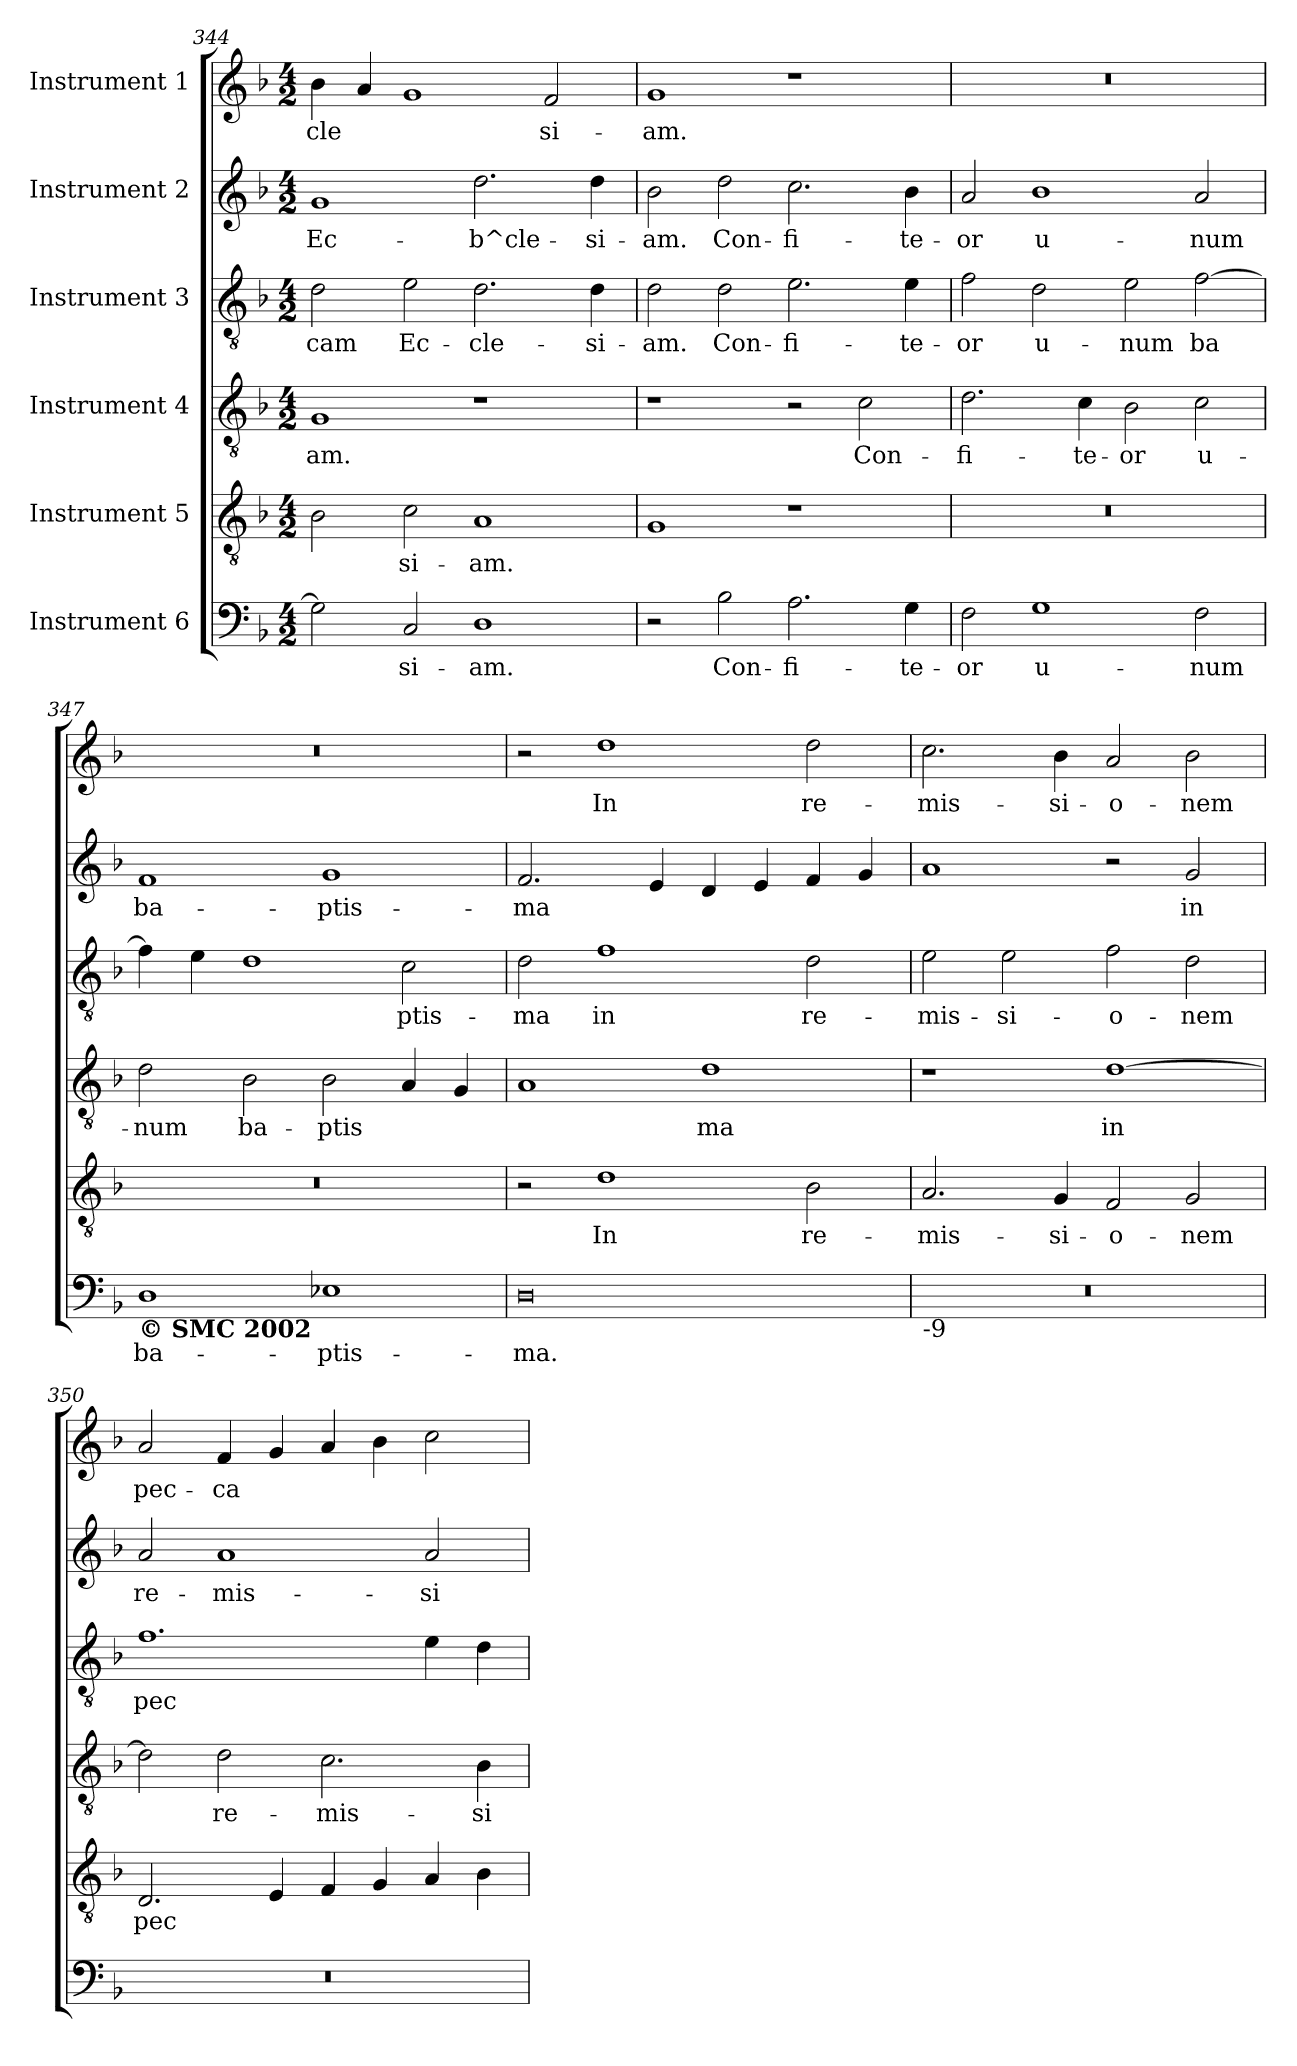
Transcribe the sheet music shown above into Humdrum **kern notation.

**kern	**text	**kern	**text	**kern	**text	**kern	**text	**kern	**text	**kern	**text
*part6	*part6	*part5	*part5	*part4	*part4	*part3	*part3	*part2	*part2	*part1	*part1
*staff6	*staff6	*staff5	*staff5	*staff4	*staff4	*staff3	*staff3	*staff2	*staff2	*staff1	*staff1
*I"Instrument 6	*	*I"Instrument 5	*	*I"Instrument 4	*	*I"Instrument 3	*	*I"Instrument 2	*	*I"Instrument 1	*
*clefF4	*	*clefGv2	*	*clefGv2	*	*clefGv2	*	*clefG2	*	*clefG2	*
*k[b-]	*	*k[b-]	*	*k[b-]	*	*k[b-]	*	*k[b-]	*	*k[b-]	*
*F:	*	*F:	*	*F:	*	*F:	*	*F:	*	*F:	*
*M4/2	*	*M4/2	*	*M4/2	*	*M4/2	*	*M4/2	*	*M4/2	*
=344	=344	=344	=344	=344	=344	=344	=344	=344	=344	=344	=344
!	!LO:LY:b:cj	!	!LO:LY:b:cj	!	!LO:LY:b:cj	!	!LO:LY:b:cj	!	!LO:LY:b:cj	!	!LO:LY:b:cj
2G\]	--	2B-\	--	1G	-am.	2d\	-cam	1g	Ec-	4b-\	-cle-
!	!	!	!	!	!	!	!	!	!	!	!LO:LY:b:cj
.	.	.	.	.	.	.	.	.	.	4a/	--
!	!LO:LY:b:cj	!	!LO:LY:b:cj	!	!	!	!LO:LY:b:cj	!	!	!	!LO:LY:b:cj
2C/	-si-	2c\	-si-	.	.	2e\	Ec-	.	.	1g	--
!	!LO:LY:b:cj	!	!LO:LY:b:cj	!	!	!	!LO:LY:b:cj	!	!LO:LY:b:cj	!	!
1D	-am.	1A	-am.	1r	.	2.d\	-cle-	2.dd\	-b^cle-	.	.
!	!	!	!	!	!	!	!	!	!	!	!LO:LY:b:cj
.	.	.	.	.	.	.	.	.	.	2f/	-si-
!	!	!	!	!	!	!	!LO:LY:b:cj	!	!LO:LY:b:cj	!	!
.	.	.	.	.	.	4d\	-si-	4dd\	-si-	.	.
=345	=345	=345	=345	=345	=345	=345	=345	=345	=345	=345	=345
!	!	!	!LO:LY:b:cj	!	!	!	!LO:LY:b:cj	!	!LO:LY:b:cj	!	!LO:LY:b:cj
2r	.	1G	.	1r	.	2d\	-am.	2b-\	-am.	1g	-am.
!	!LO:LY:b:cj	!	!	!	!	!	!LO:LY:b:cj	!	!LO:LY:b:cj	!	!
2B-\	Con-	.	.	.	.	2d\	Con-	2dd\	Con-	.	.
!	!LO:LY:b:cj	!	!	!	!	!	!LO:LY:b:cj	!	!LO:LY:b:cj	!	!
2.A\	-fi-	1r	.	2r	.	2.e\	-fi-	2.cc\	-fi-	1r	.
!	!	!	!	!	!LO:LY:b:cj	!	!	!	!	!	!
.	.	.	.	2c\	Con-	.	.	.	.	.	.
!	!LO:LY:b:cj	!	!	!	!	!	!LO:LY:b:cj	!	!LO:LY:b:cj	!	!
4G\	-te-	.	.	.	.	4e\	-te-	4b-\	-te-	.	.
!!LO:PB:g=z
=346	=346	=346	=346	=346	=346	=346	=346	=346	=346	=346	=346
!	!LO:LY:b:cj	!	!	!	!LO:LY:b:cj	!	!LO:LY:b:cj	!	!LO:LY:b:cj	!	!
2F\	-or	0r	.	2.d\	-fi-	2f\	-or	2a/	-or	0r	.
!	!LO:LY:b:cj	!	!	!	!	!	!LO:LY:b:cj	!	!LO:LY:b:cj	!	!
1G	u-	.	.	.	.	2d\	u-	1b-	u-	.	.
!	!	!	!	!	!LO:LY:b:cj	!	!	!	!	!	!
.	.	.	.	4c\	-te-	.	.	.	.	.	.
!	!	!	!	!	!LO:LY:b:cj	!	!LO:LY:b:cj	!	!	!	!
.	.	.	.	2B-\	-or	2e\	-num	.	.	.	.
!	!LO:LY:b:cj	!	!	!	!LO:LY:b:cj	!	!LO:LY:b:cj	!	!LO:LY:b:cj	!	!
2F\	-num	.	.	2c\	u-	[>2f\	ba-	2a/	-num	.	.
=347	=347	=347	=347	=347	=347	=347	=347	=347	=347	=347	=347
!LO:TX:b:B:t=© SMC 2002	!	!	!	!	!	!	!	!	!	!	!
!	!LO:LY:b:cj	!	!	!	!LO:LY:b:cj	!	!LO:LY:b:cj	!	!LO:LY:b:cj	!	!
1D	ba-	0r	.	2d\	-num	4f\]	--	1f	ba-	0r	.
!	!	!	!	!	!	!	!LO:LY:b:cj	!	!	!	!
.	.	.	.	.	.	4e\	--	.	.	.	.
!	!	!	!	!	!LO:LY:b:cj	!	!LO:LY:b:cj	!	!	!	!
.	.	.	.	2B-\	ba-	1d	--	.	.	.	.
!	!LO:LY:b:cj	!	!	!	!LO:LY:b:cj	!	!	!	!LO:LY:b:cj	!	!
1E-X	-ptis-	.	.	2B-\	-ptis-	.	.	1g	-ptis-	.	.
!	!	!	!	!	!LO:LY:b:cj	!	!LO:LY:b:cj	!	!	!	!
.	.	.	.	4A/	--	2c\	-ptis-	.	.	.	.
!	!	!	!	!	!LO:LY:b:cj	!	!	!	!	!	!
.	.	.	.	4G/	--	.	.	.	.	.	.
=348	=348	=348	=348	=348	=348	=348	=348	=348	=348	=348	=348
!	!LO:LY:b:cj	!	!	!	!LO:LY:b:cj	!	!LO:LY:b:cj	!	!LO:LY:b:cj	!	!
0D	-ma.	2r	.	1A	--	2d\	-ma	2.f/	-ma	2r	.
!	!	!	!LO:LY:b:cj	!	!	!	!LO:LY:b:cj	!	!	!	!LO:LY:b:cj
.	.	1d	In	.	.	1f	in	.	.	1dd	In
!	!	!	!	!	!	!	!	!	!LO:LY:b:cj	!	!
.	.	.	.	.	.	.	.	4e/	.	.	.
!	!	!	!	!	!LO:LY:b:cj	!	!	!	!LO:LY:b:cj	!	!
.	.	.	.	1d	-ma	.	.	4d/	.	.	.
!	!	!	!	!	!	!	!	!	!LO:LY:b:cj	!	!
.	.	.	.	.	.	.	.	4e/	.	.	.
!	!	!	!LO:LY:b:cj	!	!	!	!LO:LY:b:cj	!	!LO:LY:b:cj	!	!LO:LY:b:cj
.	.	2B-\	re-	.	.	2d\	re-	4f/	.	2dd\	re-
!	!	!	!	!	!	!	!	!	!LO:LY:b:cj	!	!
.	.	.	.	.	.	.	.	4g/	.	.	.
=349	=349	=349	=349	=349	=349	=349	=349	=349	=349	=349	=349
!LO:TX:b:t=-9	!	!	!	!	!	!	!	!	!	!	!
!	!	!	!LO:LY:b:cj	!	!	!	!LO:LY:b:cj	!	!LO:LY:b:cj	!	!LO:LY:b:cj
0r	.	2.A/	-mis-	1r	.	2e\	-mis-	1a	.	2.cc\	-mis-
!	!	!	!	!	!	!	!LO:LY:b:cj	!	!	!	!
.	.	.	.	.	.	2e\	-si-	.	.	.	.
!	!	!	!LO:LY:b:cj	!	!	!	!	!	!	!	!LO:LY:b:cj
.	.	4G/	-si-	.	.	.	.	.	.	4b-\	-si-
!	!	!	!LO:LY:b:cj	!	!LO:LY:b:cj	!	!LO:LY:b:cj	!	!	!	!LO:LY:b:cj
.	.	2F/	-o-	[>1d	in	2f\	-o-	2r	.	2a/	-o-
!	!	!	!LO:LY:b:cj	!	!	!	!LO:LY:b:cj	!	!LO:LY:b:cj	!	!LO:LY:b:cj
.	.	2G/	-nem	.	.	2d\	-nem	2g/	in	2b-\	-nem
=350	=350	=350	=350	=350	=350	=350	=350	=350	=350	=350	=350
!	!	!	!LO:LY:b:cj	!	!LO:LY:b:cj	!	!LO:LY:b:cj	!	!LO:LY:b:cj	!	!LO:LY:b:cj
0r	.	2.D/	pec-	2d\]	.	1.f	pec-	2a/	re-	2a/	pec-
!	!	!	!	!	!LO:LY:b:cj	!	!	!	!LO:LY:b:cj	!	!LO:LY:b:cj
.	.	.	.	2d\	re-	.	.	1a	-mis-	4f/	-ca-
!	!	!	!LO:LY:b:cj	!	!	!	!	!	!	!	!LO:LY:b:cj
.	.	4E/	--	.	.	.	.	.	.	4g/	--
!	!	!	!LO:LY:b:cj	!	!LO:LY:b:cj	!	!	!	!	!	!LO:LY:b:cj
.	.	4F/	--	2.c\	-mis-	.	.	.	.	4a/	--
!	!	!	!LO:LY:b:cj	!	!	!	!	!	!	!	!LO:LY:b:cj
.	.	4G/	--	.	.	.	.	.	.	4b-\	--
!	!	!	!LO:LY:b:cj	!	!	!	!LO:LY:b:cj	!	!LO:LY:b:cj	!	!LO:LY:b:cj
.	.	4A/	--	.	.	4e\	--	2a/	-si-	2cc\	--
!	!	!	!LO:LY:b:cj	!	!LO:LY:b:cj	!	!LO:LY:b:cj	!	!	!	!
.	.	4B-\	--	4B-\	-si-	4d\	--	.	.	.	.
=	=	=	=	=	=	=	=	=	=	=	=
*-	*-	*-	*-	*-	*-	*-	*-	*-	*-	*-	*-
